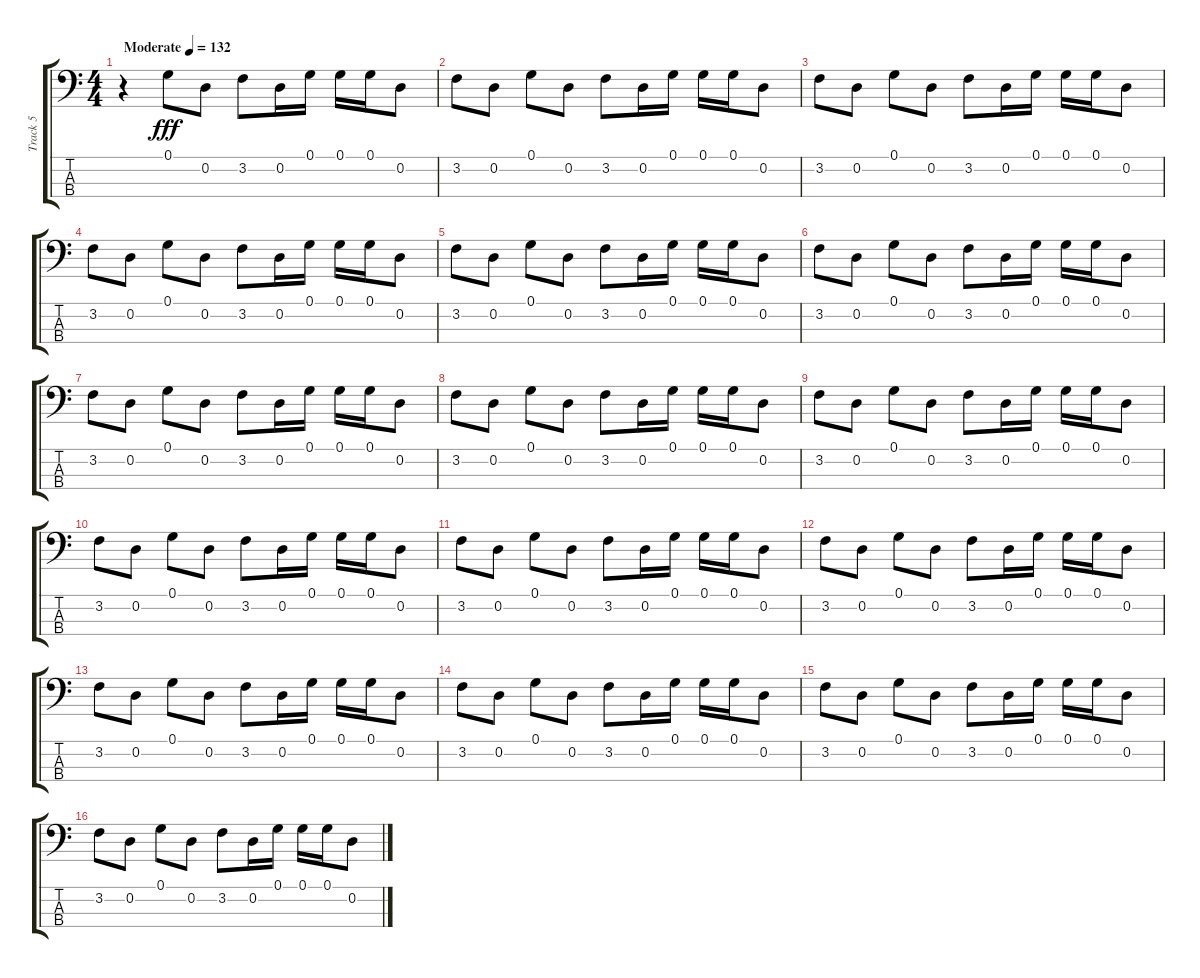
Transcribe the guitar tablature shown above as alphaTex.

\track ("Track 5" "Track 5") {instrument synthbass1}
\staff {score tabs}
\tuning (G2 D2 A1 E1) {hide}
\ts (4 4)
\tempo (132 "Moderate")
\clef f4
\ks c
r.4{dy fff instrument synthbass1} 0.1.8 0.2.8 3.2.8 0.2.16 0.1.16 0.1.16 0.1.16 0.2.8 |
3.2.8 0.2.8 0.1.8 0.2.8 3.2.8 0.2.16 0.1.16 0.1.16 0.1.16 0.2.8 |
3.2.8 0.2.8 0.1.8 0.2.8 3.2.8 0.2.16 0.1.16 0.1.16 0.1.16 0.2.8 |
3.2.8 0.2.8 0.1.8 0.2.8 3.2.8 0.2.16 0.1.16 0.1.16 0.1.16 0.2.8 |
3.2.8 0.2.8 0.1.8 0.2.8 3.2.8 0.2.16 0.1.16 0.1.16 0.1.16 0.2.8 |
3.2.8 0.2.8 0.1.8 0.2.8 3.2.8 0.2.16 0.1.16 0.1.16 0.1.16 0.2.8 |
3.2.8 0.2.8 0.1.8 0.2.8 3.2.8 0.2.16 0.1.16 0.1.16 0.1.16 0.2.8 |
3.2.8 0.2.8 0.1.8 0.2.8 3.2.8 0.2.16 0.1.16 0.1.16 0.1.16 0.2.8 |
3.2.8 0.2.8 0.1.8 0.2.8 3.2.8 0.2.16 0.1.16 0.1.16 0.1.16 0.2.8 |
3.2.8 0.2.8 0.1.8 0.2.8 3.2.8 0.2.16 0.1.16 0.1.16 0.1.16 0.2.8 |
3.2.8 0.2.8 0.1.8 0.2.8 3.2.8 0.2.16 0.1.16 0.1.16 0.1.16 0.2.8 |
3.2.8 0.2.8 0.1.8 0.2.8 3.2.8 0.2.16 0.1.16 0.1.16 0.1.16 0.2.8 |
3.2.8 0.2.8 0.1.8 0.2.8 3.2.8 0.2.16 0.1.16 0.1.16 0.1.16 0.2.8 |
3.2.8 0.2.8 0.1.8 0.2.8 3.2.8 0.2.16 0.1.16 0.1.16 0.1.16 0.2.8 |
3.2.8 0.2.8 0.1.8 0.2.8 3.2.8 0.2.16 0.1.16 0.1.16 0.1.16 0.2.8 |
3.2.8 0.2.8 0.1.8 0.2.8 3.2.8 0.2.16 0.1.16 0.1.16 0.1.16 0.2.8
